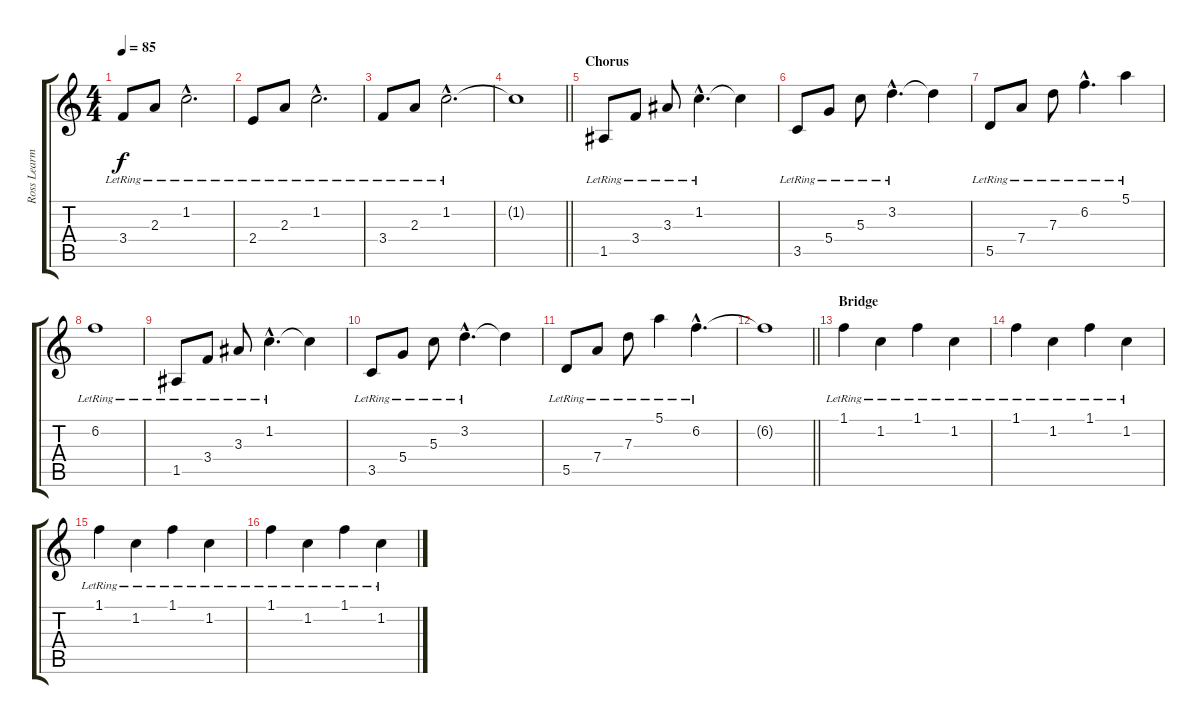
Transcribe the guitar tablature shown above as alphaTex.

\track ("Ross Learmoth (Rhythm Guitar)" "Ross Learm") {instrument electricguitarclean}
\staff {score tabs}
\tuning (E4 B3 G3 D3 A2 E2) {hide}
\ts (4 4)
\tempo 85
\clef g2
\ks c
3.4{lr}.8{dy f} 2.3{lr}.8 1.2{hac lr}.2{d} |
2.4{lr}.8 2.3{lr}.8 1.2{hac lr}.2{d} |
3.4{lr}.8 2.3{lr}.8 1.2{hac lr}.2{d} |
\barLineRight lightlight
1.2{t}.1 |
\section ("" "Chorus")
1.5{lr}.8 3.4{lr}.8 3.3{lr}.8 1.2{hac lr}.4{d} 1.2{t}.4 |
3.5{lr}.8 5.4{lr}.8 5.3{lr}.8 3.2{hac lr}.4{d} 3.2{t}.4 |
5.5{lr}.8 7.4{lr}.8 7.3{lr}.8 6.2{hac lr}.4{d} 5.1{lr}.4 |
6.2{lr}.1 |
1.5{lr}.8 3.4{lr}.8 3.3{lr}.8 1.2{hac lr}.4{d} 1.2{t}.4 |
3.5{lr}.8 5.4{lr}.8 5.3{lr}.8 3.2{hac lr}.4{d} 3.2{t}.4 |
5.5{lr}.8 7.4{lr}.8 7.3{lr}.8 5.1{lr}.4 6.2{hac lr}.4{d} |
\barLineRight lightlight
6.2{t}.1 |
\section ("" "Bridge")
1.1{lr}.4 1.2{lr}.4 1.1{lr}.4 1.2{lr}.4 |
1.1{lr}.4 1.2{lr}.4 1.1{lr}.4 1.2{lr}.4 |
1.1{lr}.4 1.2{lr}.4 1.1{lr}.4 1.2{lr}.4 |
1.1{lr}.4 1.2{lr}.4 1.1{lr}.4 1.2{lr}.4
